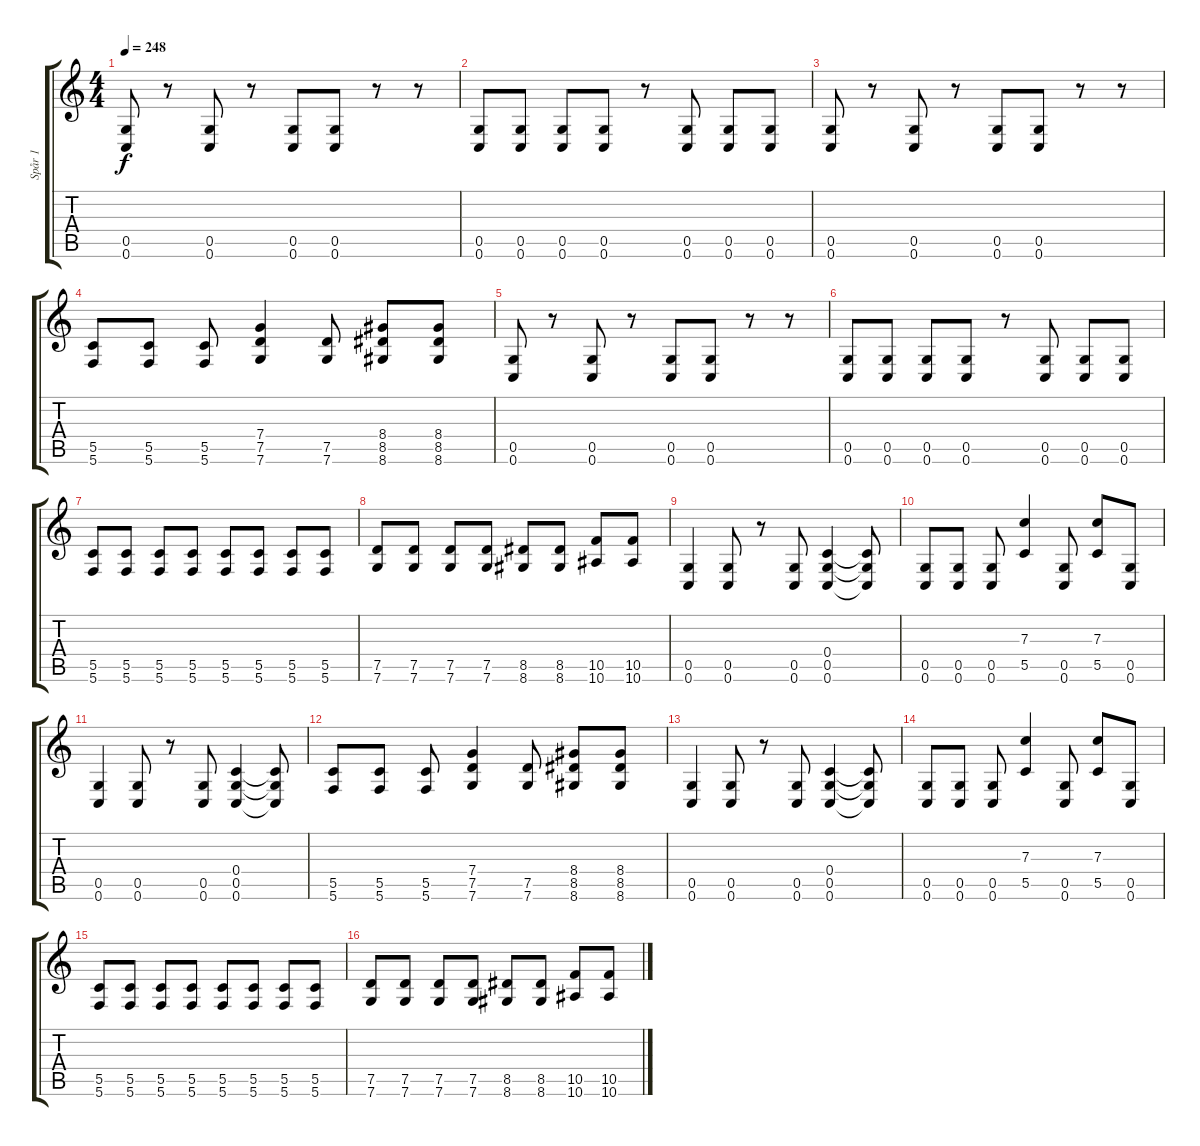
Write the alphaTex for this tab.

\track ("Spår 1" "Spår 1") {instrument distortionguitar}
\staff {score tabs}
\tuning (D4 A3 F3 C3 G2 C2) {hide}
\ts (4 4)
\tempo 248
\clef g2
\ks c
(0.5 0.6).8{dy f} r.8 (0.5 0.6).8 r.8 (0.5 0.6).8 (0.5 0.6).8 r.8 r.8 |
(0.5 0.6).8 (0.5 0.6).8 (0.5 0.6).8 (0.5 0.6).8 r.8 (0.5 0.6).8 (0.5 0.6).8 (0.5 0.6).8 |
(0.5 0.6).8 r.8 (0.5 0.6).8 r.8 (0.5 0.6).8 (0.5 0.6).8 r.8 r.8 |
(5.5 5.6).8 (5.5 5.6).8 (5.5 5.6).8 (7.4 7.5 7.6).4 (7.5 7.6).8 (8.4 8.5 8.6).8 (8.4 8.5 8.6).8 |
(0.5 0.6).8 r.8 (0.5 0.6).8 r.8 (0.5 0.6).8 (0.5 0.6).8 r.8 r.8 |
(0.5 0.6).8 (0.5 0.6).8 (0.5 0.6).8 (0.5 0.6).8 r.8 (0.5 0.6).8 (0.5 0.6).8 (0.5 0.6).8 |
(5.5 5.6).8 (5.5 5.6).8 (5.5 5.6).8 (5.5 5.6).8 (5.5 5.6).8 (5.5 5.6).8 (5.5 5.6).8 (5.5 5.6).8 |
(7.5 7.6).8 (7.5 7.6).8 (7.5 7.6).8 (7.5 7.6).8 (8.5 8.6).8 (8.5 8.6).8 (10.5 10.6).8 (10.5 10.6).8 |
(0.5 0.6).4 (0.5 0.6).8 r.8 (0.5 0.6).8 (0.4 0.5 0.6).4 (0.4{t} 0.5{t} 0.6{t}).8 |
(0.5 0.6).8 (0.5 0.6).8 (0.5 0.6).8 (7.3 5.5).4 (0.5 0.6).8 (7.3 5.5).8 (0.5 0.6).8 |
(0.5 0.6).4 (0.5 0.6).8 r.8 (0.5 0.6).8 (0.4 0.5 0.6).4 (0.4{t} 0.5{t} 0.6{t}).8 |
(5.5 5.6).8 (5.5 5.6).8 (5.5 5.6).8 (7.4 7.5 7.6).4 (7.5 7.6).8 (8.4 8.5 8.6).8 (8.4 8.5 8.6).8 |
(0.5 0.6).4 (0.5 0.6).8 r.8 (0.5 0.6).8 (0.4 0.5 0.6).4 (0.4{t} 0.5{t} 0.6{t}).8 |
(0.5 0.6).8 (0.5 0.6).8 (0.5 0.6).8 (7.3 5.5).4 (0.5 0.6).8 (7.3 5.5).8 (0.5 0.6).8 |
(5.5 5.6).8 (5.5 5.6).8 (5.5 5.6).8 (5.5 5.6).8 (5.5 5.6).8 (5.5 5.6).8 (5.5 5.6).8 (5.5 5.6).8 |
(7.5 7.6).8 (7.5 7.6).8 (7.5 7.6).8 (7.5 7.6).8 (8.5 8.6).8 (8.5 8.6).8 (10.5 10.6).8 (10.5 10.6).8
